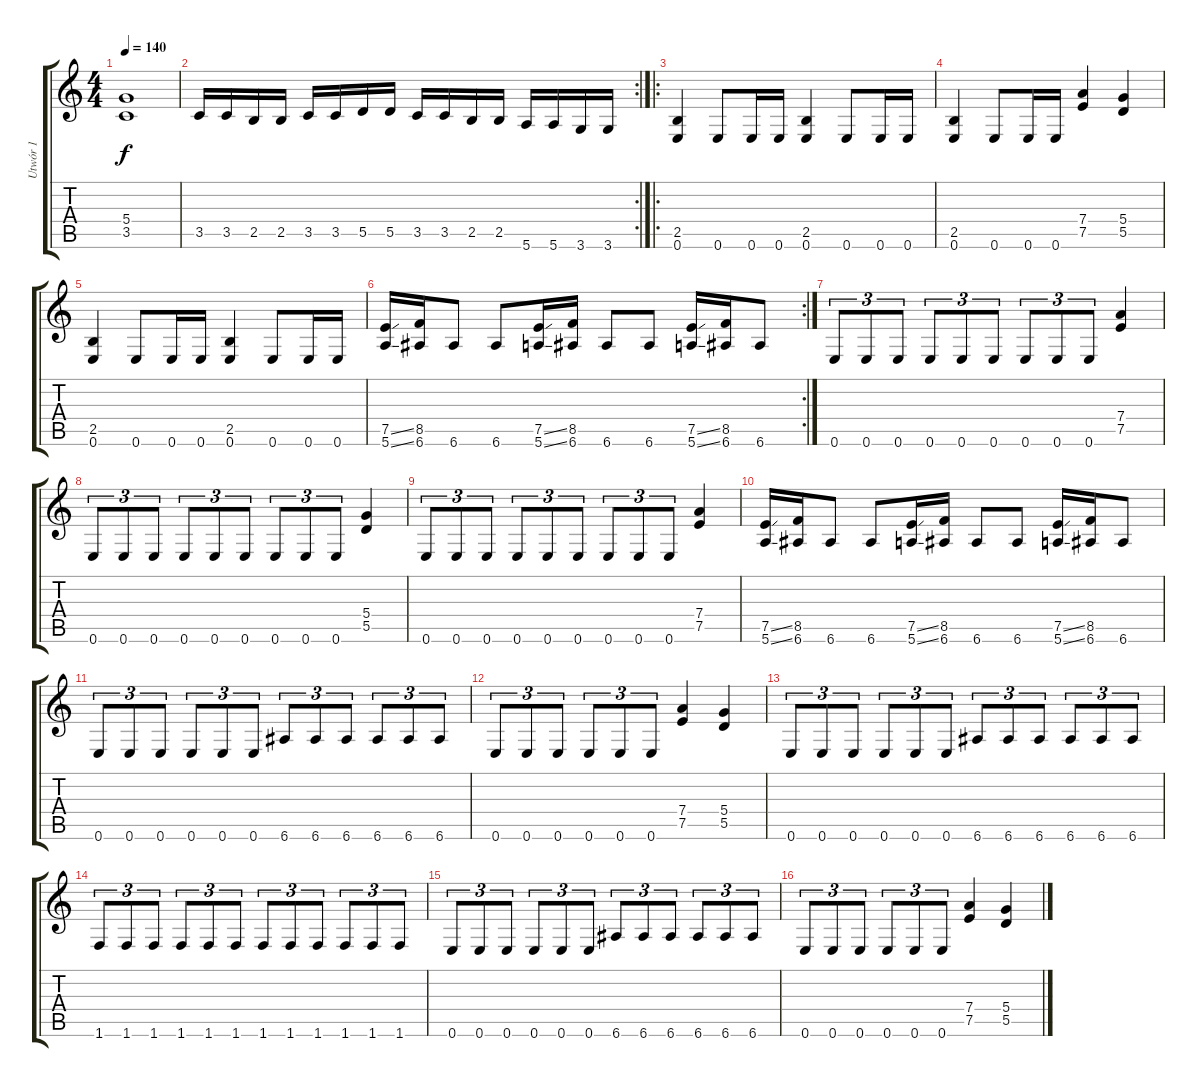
\track ("Utwór 1" "Utwór 1") {instrument distortionguitar}
\staff {score tabs}
\tuning (E4 B3 G3 D3 A2 E2) {hide}
\ts (4 4)
\tempo 140
\clef g2
\ks c
(5.4 3.5).1{dy f} |
\rc 2
3.5.16 3.5.16 2.5.16 2.5.16 3.5.16 3.5.16 5.5.16 5.5.16 3.5.16 3.5.16 2.5.16 2.5.16 5.6.16 5.6.16 3.6.16 3.6.16 |
\ro
(2.5 0.6).4 0.6.8 0.6.16 0.6.16 (2.5 0.6).4 0.6.8 0.6.16 0.6.16 |
(2.5 0.6).4 0.6.8 0.6.16 0.6.16 (7.4 7.5).4 (5.4 5.5).4 |
(2.5 0.6).4 0.6.8 0.6.16 0.6.16 (2.5 0.6).4 0.6.8 0.6.16 0.6.16 |
\rc 2
(7.5{ss} 5.6{ss}).16 (8.5 6.6).16 6.6.8 6.6.8 (7.5{ss} 5.6{ss}).16 (8.5 6.6).16 6.6.8 6.6.8 (7.5{ss} 5.6{ss}).16 (8.5 6.6).16 6.6.8 |
0.6.8{tu (3 2)} 0.6.8{tu (3 2)} 0.6.8{tu (3 2)} 0.6.8{tu (3 2)} 0.6.8{tu (3 2)} 0.6.8{tu (3 2)} 0.6.8{tu (3 2)} 0.6.8{tu (3 2)} 0.6.8{tu (3 2)} (7.4 7.5).4 |
0.6.8{tu (3 2)} 0.6.8{tu (3 2)} 0.6.8{tu (3 2)} 0.6.8{tu (3 2)} 0.6.8{tu (3 2)} 0.6.8{tu (3 2)} 0.6.8{tu (3 2)} 0.6.8{tu (3 2)} 0.6.8{tu (3 2)} (5.4 5.5).4 |
0.6.8{tu (3 2)} 0.6.8{tu (3 2)} 0.6.8{tu (3 2)} 0.6.8{tu (3 2)} 0.6.8{tu (3 2)} 0.6.8{tu (3 2)} 0.6.8{tu (3 2)} 0.6.8{tu (3 2)} 0.6.8{tu (3 2)} (7.4 7.5).4 |
(7.5{ss} 5.6{ss}).16 (8.5 6.6).16 6.6.8 6.6.8 (7.5{ss} 5.6{ss}).16 (8.5 6.6).16 6.6.8 6.6.8 (7.5{ss} 5.6{ss}).16 (8.5 6.6).16 6.6.8 |
0.6.8{tu (3 2)} 0.6.8{tu (3 2)} 0.6.8{tu (3 2)} 0.6.8{tu (3 2)} 0.6.8{tu (3 2)} 0.6.8{tu (3 2)} 6.6.8{tu (3 2)} 6.6.8{tu (3 2)} 6.6.8{tu (3 2)} 6.6.8{tu (3 2)} 6.6.8{tu (3 2)} 6.6.8{tu (3 2)} |
0.6.8{tu (3 2)} 0.6.8{tu (3 2)} 0.6.8{tu (3 2)} 0.6.8{tu (3 2)} 0.6.8{tu (3 2)} 0.6.8{tu (3 2)} (7.4 7.5).4 (5.4 5.5).4 |
0.6.8{tu (3 2)} 0.6.8{tu (3 2)} 0.6.8{tu (3 2)} 0.6.8{tu (3 2)} 0.6.8{tu (3 2)} 0.6.8{tu (3 2)} 6.6.8{tu (3 2)} 6.6.8{tu (3 2)} 6.6.8{tu (3 2)} 6.6.8{tu (3 2)} 6.6.8{tu (3 2)} 6.6.8{tu (3 2)} |
1.6.8{tu (3 2)} 1.6.8{tu (3 2)} 1.6.8{tu (3 2)} 1.6.8{tu (3 2)} 1.6.8{tu (3 2)} 1.6.8{tu (3 2)} 1.6.8{tu (3 2)} 1.6.8{tu (3 2)} 1.6.8{tu (3 2)} 1.6.8{tu (3 2)} 1.6.8{tu (3 2)} 1.6.8{tu (3 2)} |
0.6.8{tu (3 2)} 0.6.8{tu (3 2)} 0.6.8{tu (3 2)} 0.6.8{tu (3 2)} 0.6.8{tu (3 2)} 0.6.8{tu (3 2)} 6.6.8{tu (3 2)} 6.6.8{tu (3 2)} 6.6.8{tu (3 2)} 6.6.8{tu (3 2)} 6.6.8{tu (3 2)} 6.6.8{tu (3 2)} |
0.6.8{tu (3 2)} 0.6.8{tu (3 2)} 0.6.8{tu (3 2)} 0.6.8{tu (3 2)} 0.6.8{tu (3 2)} 0.6.8{tu (3 2)} (7.4 7.5).4 (5.4 5.5).4
